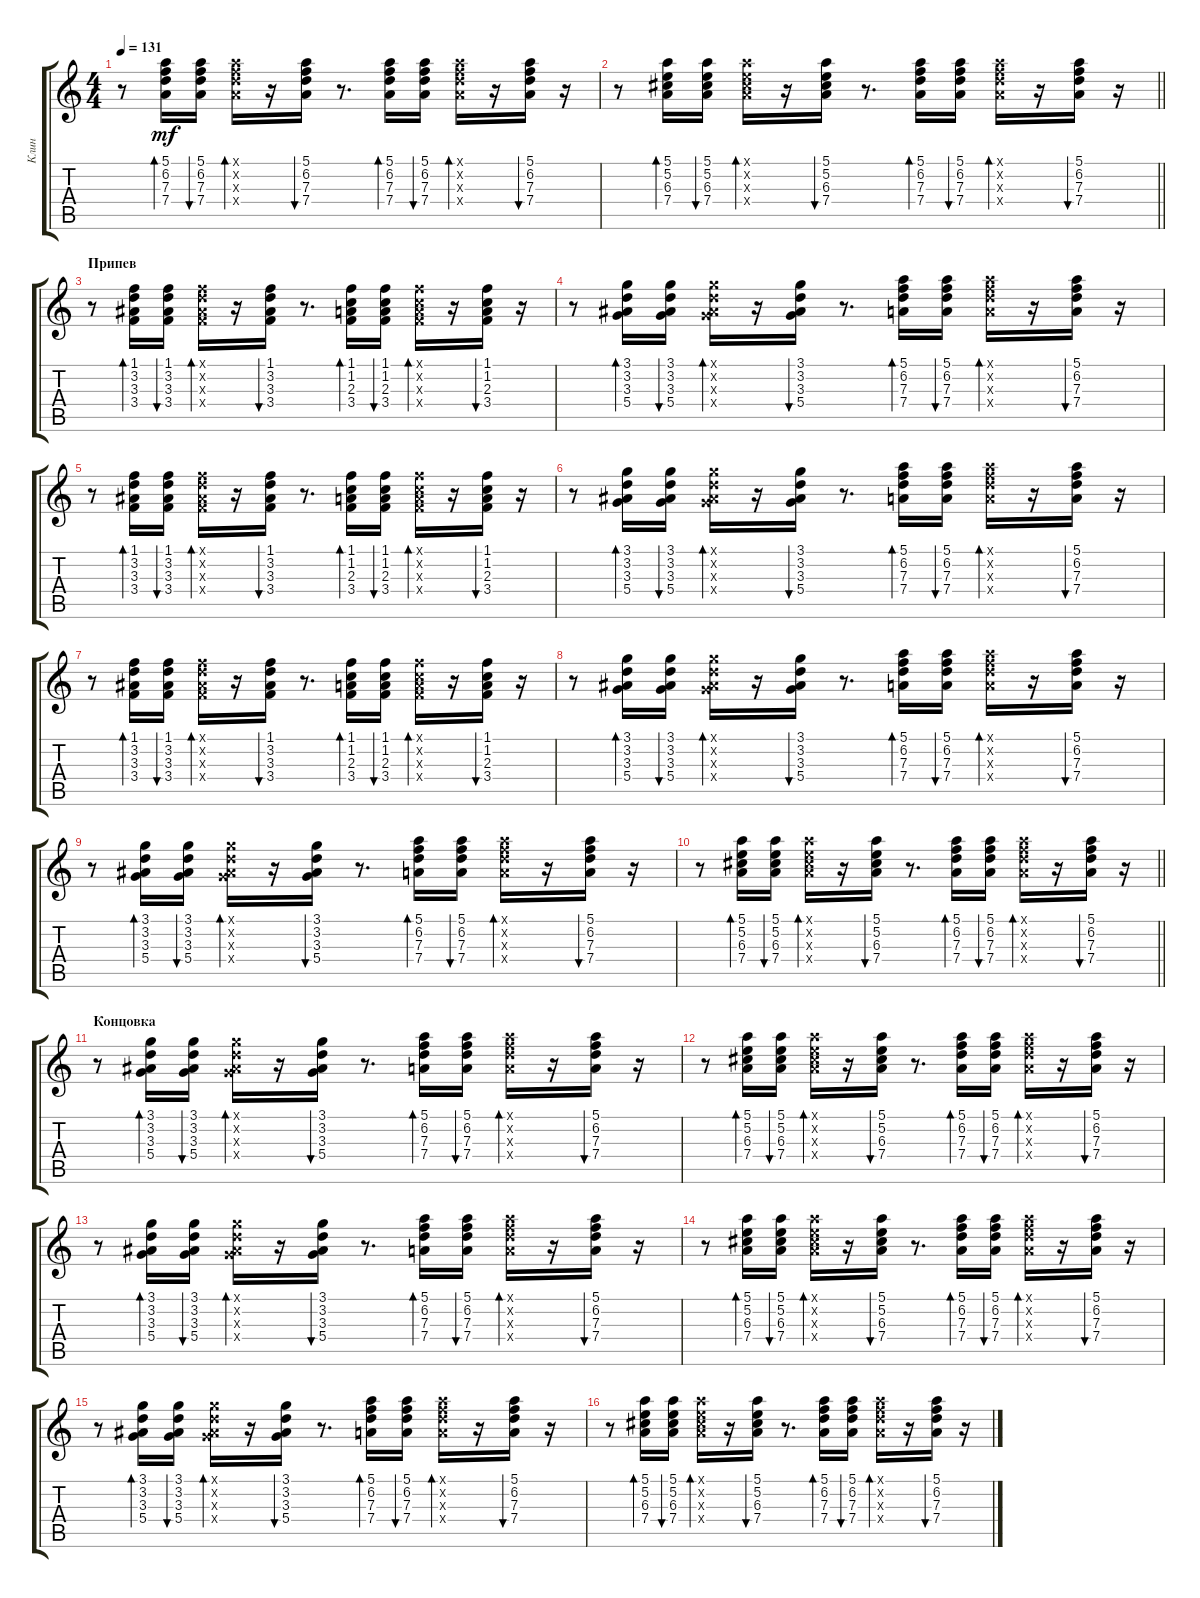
\track ("Клин" "Клин") {instrument electricguitarclean}
\staff {score tabs}
\tuning (E4 B3 G3 D3 A2 E2) {hide}
\ts (4 4)
\tempo 131
\clef g2
\ks c
r.8{dy mf} (5.1 6.2 7.3 7.4).16{bd 30} (5.1 6.2 7.3 7.4).16{bu 30} (5.1{x} 6.2{x} 7.3{x} 7.4{x}).16{bd 30} r.16 (5.1 6.2 7.3 7.4).16{bu 30} r.8{d} (5.1 6.2 7.3 7.4).16{bd 30} (5.1 6.2 7.3 7.4).16{bu 30} (5.1{x} 6.2{x} 7.3{x} 7.4{x}).16{bd 30} r.16 (5.1 6.2 7.3 7.4).16{bu 30} r.16 |
\barLineRight lightlight
r.8 (5.1 5.2 6.3 7.4).16{bd 30} (5.1 5.2 6.3 7.4).16{bu 30} (5.1{x} 5.2{x} 6.3{x} 7.4{x}).16{bd 30} r.16 (5.1 5.2 6.3 7.4).16{bu 30} r.8{d} (5.1 6.2 7.3 7.4).16{bd 30} (5.1 6.2 7.3 7.4).16{bu 30} (5.1{x} 6.2{x} 7.3{x} 7.4{x}).16{bd 30} r.16 (5.1 6.2 7.3 7.4).16{bu 30} r.16 |
\section ("" "Припев")
r.8 (1.1 3.2 3.3 3.4).16{bd 30} (1.1 3.2 3.3 3.4).16{bu 30} (1.1{x} 3.2{x} 3.3{x} 3.4{x}).16{bd 30} r.16 (1.1 3.2 3.3 3.4).16{bu 30} r.8{d} (1.1 1.2 2.3 3.4).16{bd 30} (1.1 1.2 2.3 3.4).16{bu 30} (1.1{x} 1.2{x} 2.3{x} 3.4{x}).16{bd 30} r.16 (1.1 1.2 2.3 3.4).16{bu 30} r.16 |
r.8 (3.1 3.2 3.3 5.4).16{bd 30} (3.1 3.2 3.3 5.4).16{bu 30} (3.1{x} 3.2{x} 3.3{x} 5.4{x}).16{bd 30} r.16 (3.1 3.2 3.3 5.4).16{bu 30} r.8{d} (5.1 6.2 7.3 7.4).16{bd 30} (5.1 6.2 7.3 7.4).16{bu 30} (5.1{x} 6.2{x} 7.3{x} 7.4{x}).16{bd 30} r.16 (5.1 6.2 7.3 7.4).16{bu 30} r.16 |
r.8 (1.1 3.2 3.3 3.4).16{bd 30} (1.1 3.2 3.3 3.4).16{bu 30} (1.1{x} 3.2{x} 3.3{x} 3.4{x}).16{bd 30} r.16 (1.1 3.2 3.3 3.4).16{bu 30} r.8{d} (1.1 1.2 2.3 3.4).16{bd 30} (1.1 1.2 2.3 3.4).16{bu 30} (1.1{x} 1.2{x} 2.3{x} 3.4{x}).16{bd 30} r.16 (1.1 1.2 2.3 3.4).16{bu 30} r.16 |
r.8 (3.1 3.2 3.3 5.4).16{bd 30} (3.1 3.2 3.3 5.4).16{bu 30} (3.1{x} 3.2{x} 3.3{x} 5.4{x}).16{bd 30} r.16 (3.1 3.2 3.3 5.4).16{bu 30} r.8{d} (5.1 6.2 7.3 7.4).16{bd 30} (5.1 6.2 7.3 7.4).16{bu 30} (5.1{x} 6.2{x} 7.3{x} 7.4{x}).16{bd 30} r.16 (5.1 6.2 7.3 7.4).16{bu 30} r.16 |
r.8 (1.1 3.2 3.3 3.4).16{bd 30} (1.1 3.2 3.3 3.4).16{bu 30} (1.1{x} 3.2{x} 3.3{x} 3.4{x}).16{bd 30} r.16 (1.1 3.2 3.3 3.4).16{bu 30} r.8{d} (1.1 1.2 2.3 3.4).16{bd 30} (1.1 1.2 2.3 3.4).16{bu 30} (1.1{x} 1.2{x} 2.3{x} 3.4{x}).16{bd 30} r.16 (1.1 1.2 2.3 3.4).16{bu 30} r.16 |
r.8 (3.1 3.2 3.3 5.4).16{bd 30} (3.1 3.2 3.3 5.4).16{bu 30} (3.1{x} 3.2{x} 3.3{x} 5.4{x}).16{bd 30} r.16 (3.1 3.2 3.3 5.4).16{bu 30} r.8{d} (5.1 6.2 7.3 7.4).16{bd 30} (5.1 6.2 7.3 7.4).16{bu 30} (5.1{x} 6.2{x} 7.3{x} 7.4{x}).16{bd 30} r.16 (5.1 6.2 7.3 7.4).16{bu 30} r.16 |
r.8 (3.1 3.2 3.3 5.4).16{bd 30} (3.1 3.2 3.3 5.4).16{bu 30} (3.1{x} 3.2{x} 3.3{x} 5.4{x}).16{bd 30} r.16 (3.1 3.2 3.3 5.4).16{bu 30} r.8{d} (5.1 6.2 7.3 7.4).16{bd 30} (5.1 6.2 7.3 7.4).16{bu 30} (5.1{x} 6.2{x} 7.3{x} 7.4{x}).16{bd 30} r.16 (5.1 6.2 7.3 7.4).16{bu 30} r.16 |
\barLineRight lightlight
r.8 (5.1 5.2 6.3 7.4).16{bd 30} (5.1 5.2 6.3 7.4).16{bu 30} (5.1{x} 5.2{x} 6.3{x} 7.4{x}).16{bd 30} r.16 (5.1 5.2 6.3 7.4).16{bu 30} r.8{d} (5.1 6.2 7.3 7.4).16{bd 30} (5.1 6.2 7.3 7.4).16{bu 30} (5.1{x} 6.2{x} 7.3{x} 7.4{x}).16{bd 30} r.16 (5.1 6.2 7.3 7.4).16{bu 30} r.16 |
\section ("" "Концовка")
r.8 (3.1 3.2 3.3 5.4).16{bd 30} (3.1 3.2 3.3 5.4).16{bu 30} (3.1{x} 3.2{x} 3.3{x} 5.4{x}).16{bd 30} r.16 (3.1 3.2 3.3 5.4).16{bu 30} r.8{d} (5.1 6.2 7.3 7.4).16{bd 30} (5.1 6.2 7.3 7.4).16{bu 30} (5.1{x} 6.2{x} 7.3{x} 7.4{x}).16{bd 30} r.16 (5.1 6.2 7.3 7.4).16{bu 30} r.16 |
r.8 (5.1 5.2 6.3 7.4).16{bd 30} (5.1 5.2 6.3 7.4).16{bu 30} (5.1{x} 5.2{x} 6.3{x} 7.4{x}).16{bd 30} r.16 (5.1 5.2 6.3 7.4).16{bu 30} r.8{d} (5.1 6.2 7.3 7.4).16{bd 30} (5.1 6.2 7.3 7.4).16{bu 30} (5.1{x} 6.2{x} 7.3{x} 7.4{x}).16{bd 30} r.16 (5.1 6.2 7.3 7.4).16{bu 30} r.16 |
r.8 (3.1 3.2 3.3 5.4).16{bd 30} (3.1 3.2 3.3 5.4).16{bu 30} (3.1{x} 3.2{x} 3.3{x} 5.4{x}).16{bd 30} r.16 (3.1 3.2 3.3 5.4).16{bu 30} r.8{d} (5.1 6.2 7.3 7.4).16{bd 30} (5.1 6.2 7.3 7.4).16{bu 30} (5.1{x} 6.2{x} 7.3{x} 7.4{x}).16{bd 30} r.16 (5.1 6.2 7.3 7.4).16{bu 30} r.16 |
r.8 (5.1 5.2 6.3 7.4).16{bd 30} (5.1 5.2 6.3 7.4).16{bu 30} (5.1{x} 5.2{x} 6.3{x} 7.4{x}).16{bd 30} r.16 (5.1 5.2 6.3 7.4).16{bu 30} r.8{d} (5.1 6.2 7.3 7.4).16{bd 30} (5.1 6.2 7.3 7.4).16{bu 30} (5.1{x} 6.2{x} 7.3{x} 7.4{x}).16{bd 30} r.16 (5.1 6.2 7.3 7.4).16{bu 30} r.16 |
r.8 (3.1 3.2 3.3 5.4).16{bd 30} (3.1 3.2 3.3 5.4).16{bu 30} (3.1{x} 3.2{x} 3.3{x} 5.4{x}).16{bd 30} r.16 (3.1 3.2 3.3 5.4).16{bu 30} r.8{d} (5.1 6.2 7.3 7.4).16{bd 30} (5.1 6.2 7.3 7.4).16{bu 30} (5.1{x} 6.2{x} 7.3{x} 7.4{x}).16{bd 30} r.16 (5.1 6.2 7.3 7.4).16{bu 30} r.16 |
r.8 (5.1 5.2 6.3 7.4).16{bd 30} (5.1 5.2 6.3 7.4).16{bu 30} (5.1{x} 5.2{x} 6.3{x} 7.4{x}).16{bd 30} r.16 (5.1 5.2 6.3 7.4).16{bu 30} r.8{d} (5.1 6.2 7.3 7.4).16{bd 30} (5.1 6.2 7.3 7.4).16{bu 30} (5.1{x} 6.2{x} 7.3{x} 7.4{x}).16{bd 30} r.16 (5.1 6.2 7.3 7.4).16{bu 30} r.16
